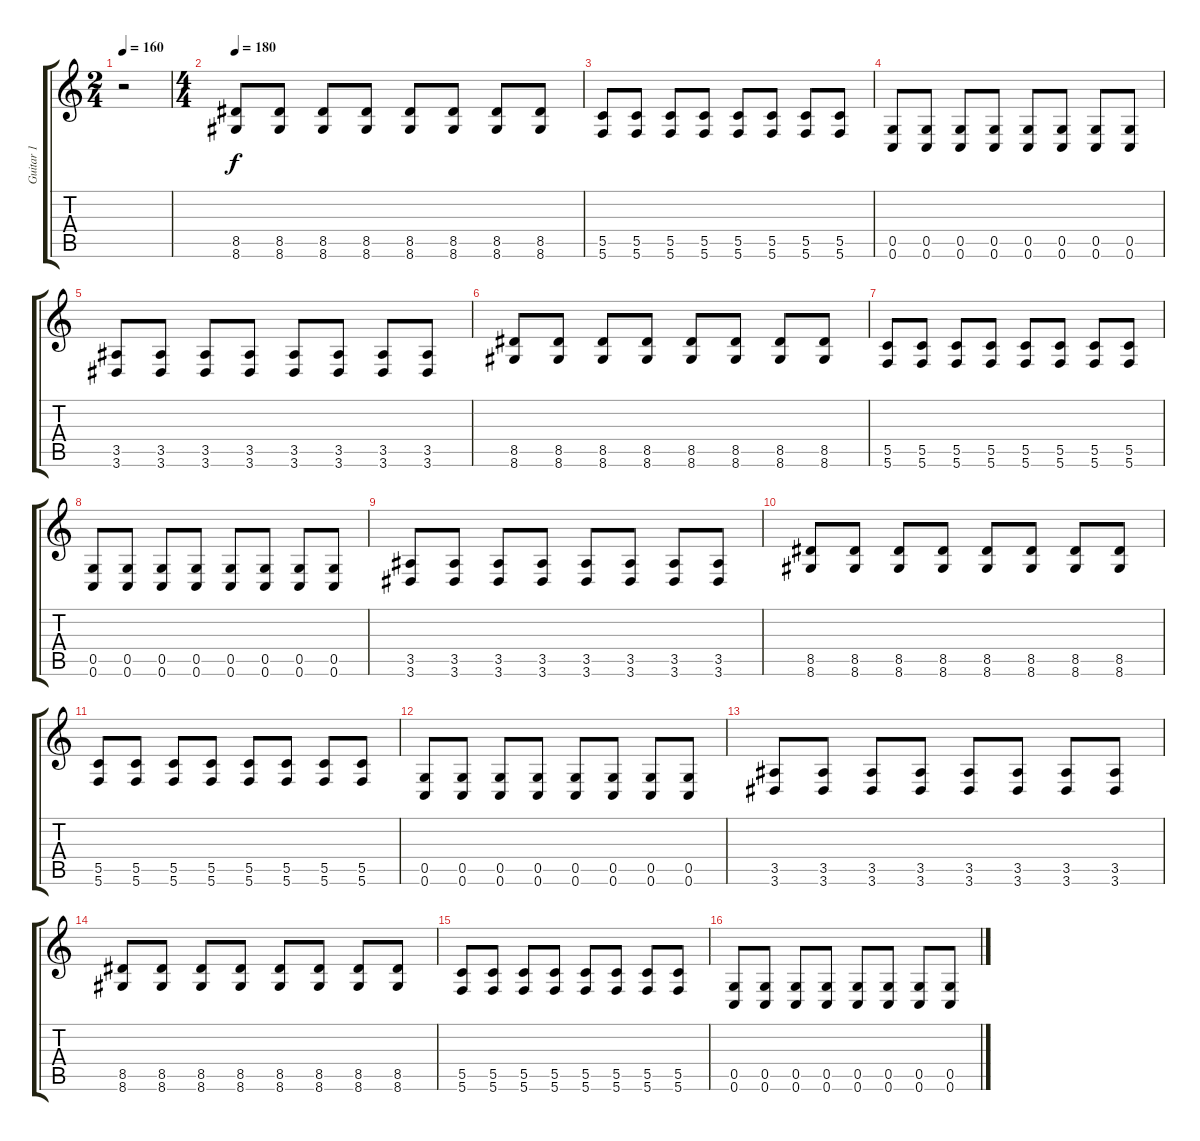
\track ("Guitar 1" "Guitar 1") {instrument distortionguitar}
\staff {score tabs}
\tuning (D4 A3 F3 C3 G2 C2) {hide}
\ts (2 4)
\tempo 160
\clef g2
\ks c
r.2{dy f} |
\ts (4 4)
\tempo 180
(8.5 8.6).8 (8.5 8.6).8 (8.5 8.6).8 (8.5 8.6).8 (8.5 8.6).8 (8.5 8.6).8 (8.5 8.6).8 (8.5 8.6).8 |
(5.5 5.6).8 (5.5 5.6).8 (5.5 5.6).8 (5.5 5.6).8 (5.5 5.6).8 (5.5 5.6).8 (5.5 5.6).8 (5.5 5.6).8 |
(0.5 0.6).8 (0.5 0.6).8 (0.5 0.6).8 (0.5 0.6).8 (0.5 0.6).8 (0.5 0.6).8 (0.5 0.6).8 (0.5 0.6).8 |
(3.5 3.6).8 (3.5 3.6).8 (3.5 3.6).8 (3.5 3.6).8 (3.5 3.6).8 (3.5 3.6).8 (3.5 3.6).8 (3.5 3.6).8 |
(8.5 8.6).8 (8.5 8.6).8 (8.5 8.6).8 (8.5 8.6).8 (8.5 8.6).8 (8.5 8.6).8 (8.5 8.6).8 (8.5 8.6).8 |
(5.5 5.6).8 (5.5 5.6).8 (5.5 5.6).8 (5.5 5.6).8 (5.5 5.6).8 (5.5 5.6).8 (5.5 5.6).8 (5.5 5.6).8 |
(0.5 0.6).8 (0.5 0.6).8 (0.5 0.6).8 (0.5 0.6).8 (0.5 0.6).8 (0.5 0.6).8 (0.5 0.6).8 (0.5 0.6).8 |
(3.5 3.6).8 (3.5 3.6).8 (3.5 3.6).8 (3.5 3.6).8 (3.5 3.6).8 (3.5 3.6).8 (3.5 3.6).8 (3.5 3.6).8 |
(8.5 8.6).8 (8.5 8.6).8 (8.5 8.6).8 (8.5 8.6).8 (8.5 8.6).8 (8.5 8.6).8 (8.5 8.6).8 (8.5 8.6).8 |
(5.5 5.6).8 (5.5 5.6).8 (5.5 5.6).8 (5.5 5.6).8 (5.5 5.6).8 (5.5 5.6).8 (5.5 5.6).8 (5.5 5.6).8 |
(0.5 0.6).8 (0.5 0.6).8 (0.5 0.6).8 (0.5 0.6).8 (0.5 0.6).8 (0.5 0.6).8 (0.5 0.6).8 (0.5 0.6).8 |
(3.5 3.6).8 (3.5 3.6).8 (3.5 3.6).8 (3.5 3.6).8 (3.5 3.6).8 (3.5 3.6).8 (3.5 3.6).8 (3.5 3.6).8 |
(8.5 8.6).8 (8.5 8.6).8 (8.5 8.6).8 (8.5 8.6).8 (8.5 8.6).8 (8.5 8.6).8 (8.5 8.6).8 (8.5 8.6).8 |
(5.5 5.6).8 (5.5 5.6).8 (5.5 5.6).8 (5.5 5.6).8 (5.5 5.6).8 (5.5 5.6).8 (5.5 5.6).8 (5.5 5.6).8 |
(0.5 0.6).8 (0.5 0.6).8 (0.5 0.6).8 (0.5 0.6).8 (0.5 0.6).8 (0.5 0.6).8 (0.5 0.6).8 (0.5 0.6).8
